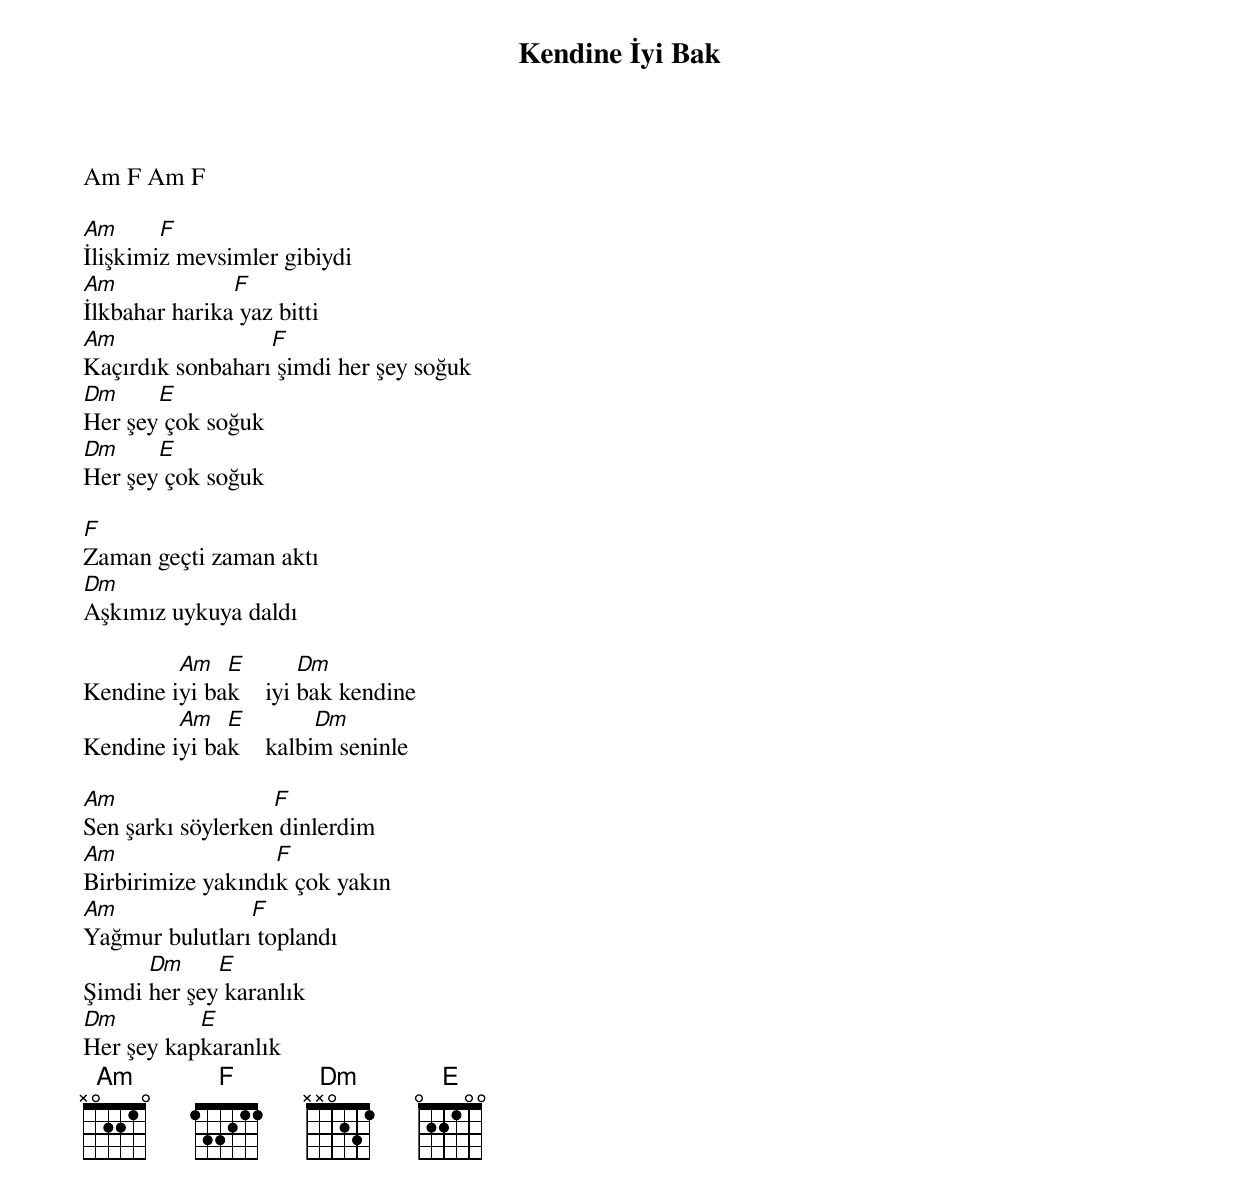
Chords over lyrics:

{title: Kendine İyi Bak}
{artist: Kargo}

Am F Am F

Am      F
İlişkimiz mevsimler gibiydi
Am             F
İlkbahar harika yaz bitti
Am                F
Kaçırdık sonbaharı şimdi her şey soğuk
Dm     E
Her şey çok soğuk
Dm     E
Her şey çok soğuk

F
Zaman geçti zaman aktı
Dm
Aşkımız uykuya daldı

         Am   E        Dm
Kendine iyi bak    iyi bak kendine
         Am   E         Dm
Kendine iyi bak    kalbim seninle

Am                 F
Sen şarkı söylerken dinlerdim
Am                 F
Birbirimize yakındık çok yakın
Am              F
Yağmur bulutları toplandı
      Dm     E
Şimdi her şey karanlık
Dm         E
Her şey kapkaranlık
